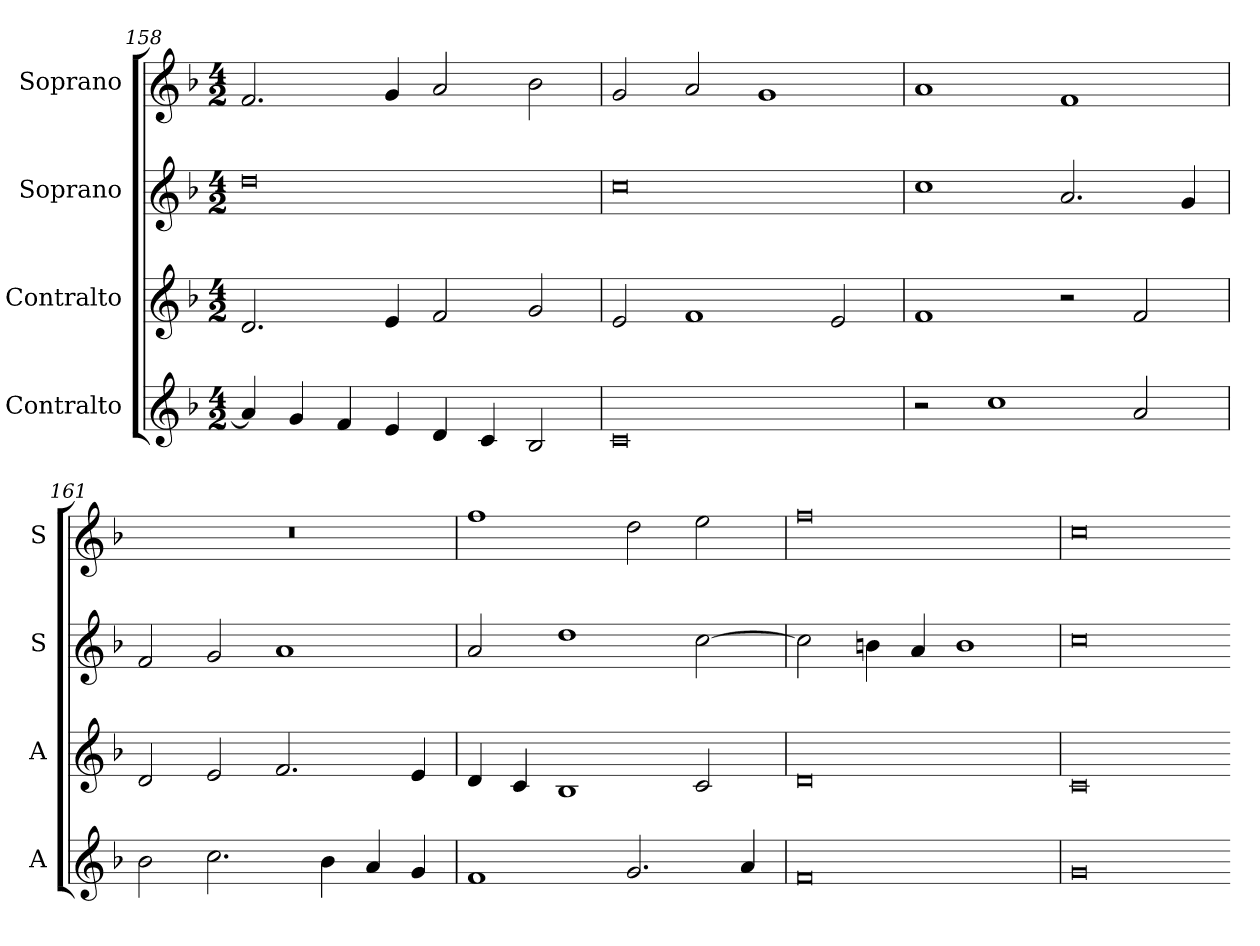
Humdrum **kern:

**kern	**kern	**kern	**kern
*part4	*part3	*part2	*part1
*staff4	*staff3	*staff2	*staff1
*I"Contralto	*I"Contralto	*I"Soprano	*I"Soprano
*I'A	*I'A	*I'S	*I'S
*clefG2	*clefG2	*clefG2	*clefG2
*k[b-]	*k[b-]	*k[b-]	*k[b-]
*F:ion	*F:ion	*F:ion	*F:ion
*M4/2	*M4/2	*M4/2	*M4/2
=158	=158	=158	=158
4a]	2.d	0dd	2.f
4g	.	.	.
4f	.	.	.
4e	4e	.	4g
4d	2f	.	2a
4c	.	.	.
2B-	2g	.	2b-
=159	=159	=159	=159
0c	2e	0cc	2g
.	1f	.	2a
.	.	.	1g
.	2e	.	.
=160	=160	=160	=160
2r	1f	1cc	1a
1cc	.	.	.
.	2r	2.a	1f
2a	2f	.	.
.	.	4g	.
=161	=161	=161	=161
2b-	2d	2f	0r
2.cc	2e	2g	.
.	2.f	1a	.
4b-	.	.	.
4a	.	.	.
4g	4e	.	.
=162	=162	=162	=162
1f	4d	2a	1ff
.	4c	.	.
.	1B-	1dd	.
2.g	.	.	2dd
.	2c	[2cc	2ee
4a	.	.	.
=163	=163	=163	=163
0f	0d	2cc]	0ff
.	.	4bn	.
.	.	4a	.
.	.	1b	.
=164	=164	=164	=164
0g	0c	0cc	0cc
=-	=-	=-	=-
*-	*-	*-	*-
